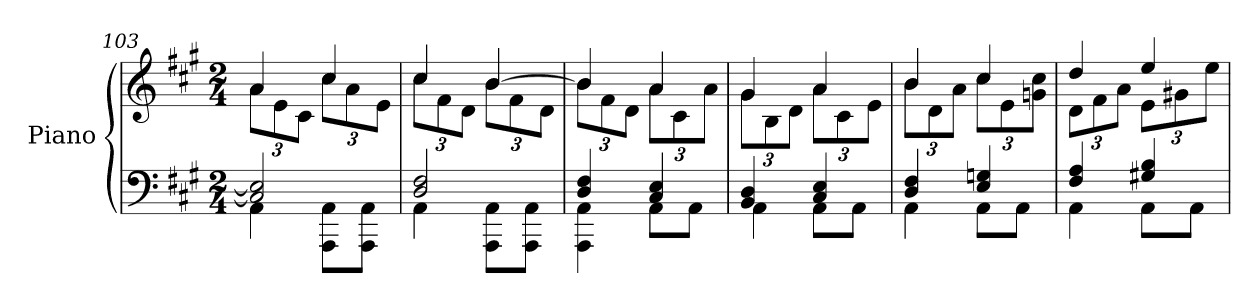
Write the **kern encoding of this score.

**kern	**kern
*part1	*part1
*staff2	*staff1
*I"Piano	*
*I'Pno	*
*clefF4	*clefG2
*k[f#c#g#]	*k[f#c#g#]
*M2/4	*M2/4
=103	=103
*^	*^
*	*^	*	*
*	*	*	*	*Xbrackettup
2ryy	4AA\	2C#/] 2E/]	4a/	12a\L
.	.	.	.	12e\
.	.	.	.	12c#\J
.	8AAA\ 8AA\L	.	4cc#/	12cc#\L
.	.	.	.	12a\
.	8AAA\ 8AA\J	.	.	.
.	.	.	.	12e\J
*	*v	*v	*	*
=104	=104	=104	=104
2D/ 2F#/	4AA\	4cc#/	12cc#\L
.	.	.	12f#\
.	.	.	12d\J
.	8AAA\ 8AA\L	[4b/	12b\L
.	.	.	12f#\
.	8AAA\ 8AA\J	.	.
.	.	.	12d\J
=105	=105	=105	=105
4D/ 4F#/	4AAA\ 4AA\	4b/]	12b\L
.	.	.	12f#\
.	.	.	12d\J
4C#/ 4E/	8AA\L	4a/	12a\L
.	.	.	12c#\
.	8AA\J	.	.
.	.	.	12a\J
!!LO:LB:g=z	!!
=106	=106	=106	=106
4BB/ 4D/	4AA\	4g#/	12g#\L
.	.	.	12B\
.	.	.	12d\J
4C#/ 4E/	8AA\L	4a/	12a\L
.	.	.	12c#\
.	8AA\J	.	.
.	.	.	12e\J
=107	=107	=107	=107
4D/ 4F#/	4AA\	4b/	12b\L
.	.	.	12d\
.	.	.	12a\J
4E/ 4Gn/	8AA\L	4cc#/	12cc#\L
.	.	.	12e\
.	8AA\J	.	.
.	.	.	12gn\ 12cc#\J
=108	=108	=108	=108
4F#/ 4A/	4AA\	4dd/	12d\L
.	.	.	12f#\
.	.	.	12a\J
4G#X/ 4B/	8AA\L	4ee/	12e\L
.	.	.	12g#X\
.	8AA\J	.	.
.	.	.	12ee\J
*v	*v	*	*
*	*v	*v
=	=
*-	*-
